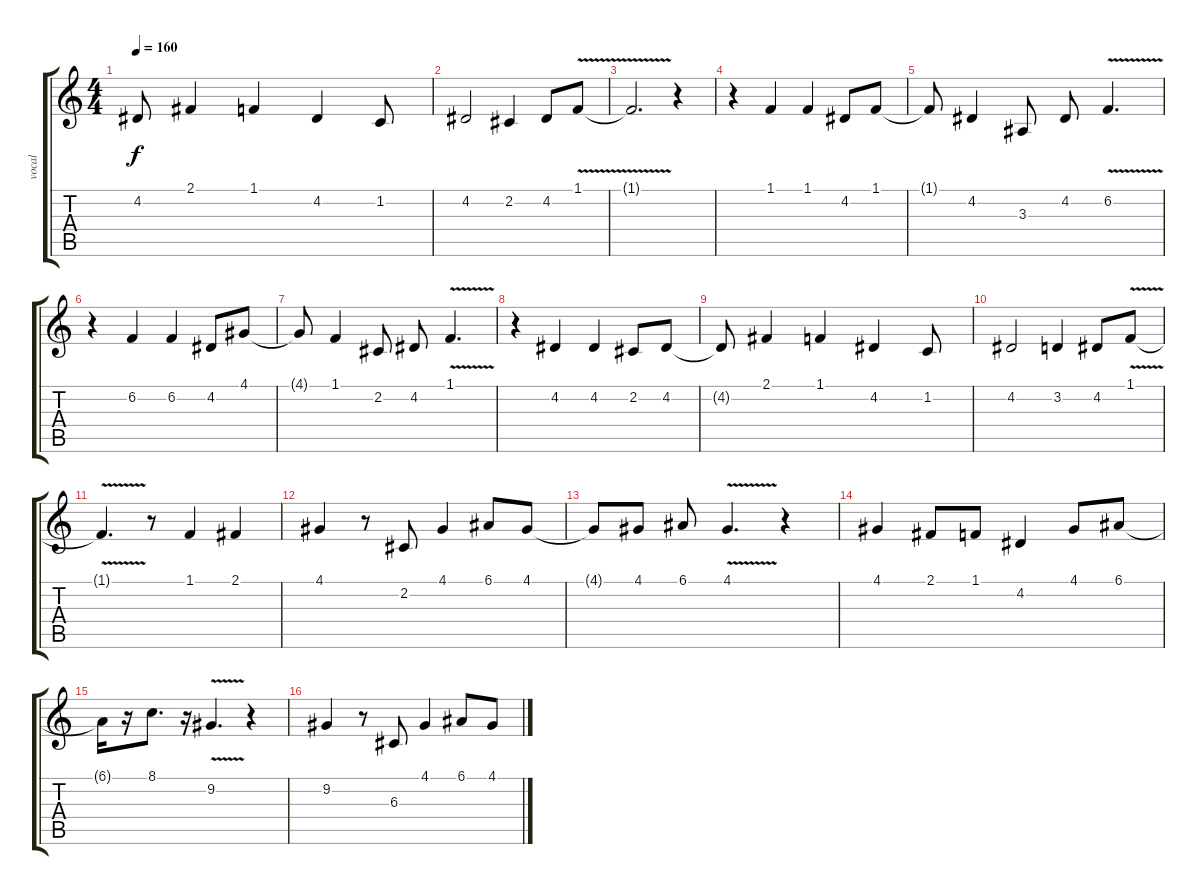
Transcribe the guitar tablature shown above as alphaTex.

\track ("vocal" "vocal") {instrument violin}
\staff {score tabs}
\tuning (E4 B3 G3 D3 A2 E2) {hide}
\ts (4 4)
\tempo 160
\clef g2
\ks c
4.2{t}.8{dy f} 2.1.4 1.1.4 4.2.4 1.2.8 |
4.2.2 2.2.4 4.2.8 1.1{v}.8 |
1.1{v t}.2{d} r.4 |
r.4 1.1.4 1.1.4 4.2.8 1.1.8 |
1.1{t}.8 4.2.4 3.3.8 4.2.8 6.2{v}.4{d} |
r.4 6.2.4 6.2.4 4.2.8 4.1.8 |
4.1{t}.8 1.1.4 2.2.8 4.2.8 1.1{v}.4{d} |
r.4 4.2.4 4.2.4 2.2.8 4.2.8 |
4.2{t}.8 2.1.4 1.1.4 4.2.4 1.2.8 |
4.2.2 3.2.4 4.2.8 1.1{v}.8 |
1.1{v t}.4{d} r.8 1.1.4 2.1.4 |
4.1.4 r.8 2.2.8 4.1.4 6.1.8 4.1.8 |
4.1{t}.8 4.1.8 6.1.8 4.1{v}.4{d} r.4 |
4.1.4 2.1.8 1.1.8 4.2.4 4.1.8 6.1.8 |
6.1{t}.16 r.16 8.1.8{d} r.16 9.2{v}.4{d} r.4 |
9.2.4 r.8 6.3.8 4.1.4 6.1.8 4.1.8
